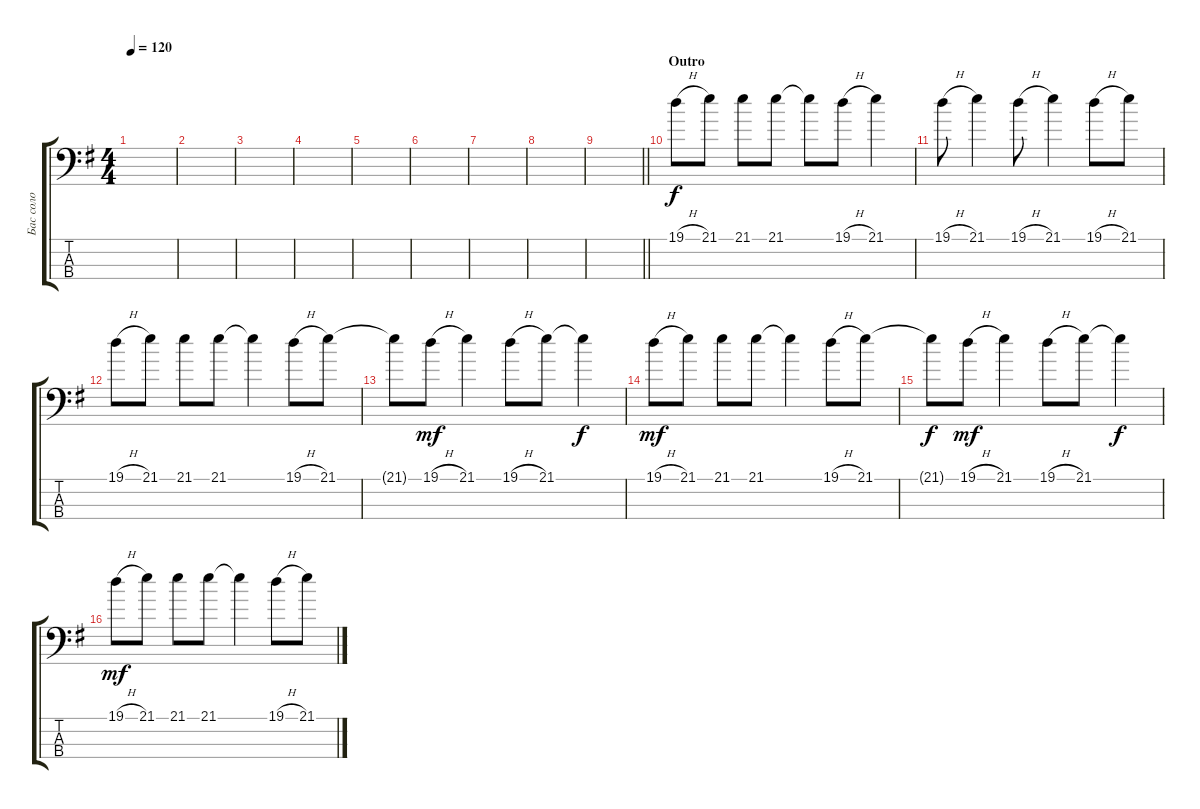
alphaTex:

\track ("Бас соло" "Бас соло") {instrument electricbassfinger}
\staff {score tabs}
\tuning (G2 D2 A1 E1) {hide}
\ts (4 4)
\tempo 120
\clef f4
\ks eminor
|
|
|
|
|
|
|
|
\barLineRight lightlight
|
\section ("" "Outro")
19.1{h}.8 21.1.8 21.1.8 21.1.8 21.1{t}.8 19.1{h}.8 21.1.4 |
19.1{h}.8 21.1.4 19.1{h}.8 21.1.4 19.1{h}.8 21.1.8 |
19.1{h}.8 21.1.8 21.1.8 21.1.8 21.1{t}.4 19.1{h}.8 21.1.8 |
21.1{t}.8{dy f} 19.1{h}.8{dy mf} 21.1.4 19.1{h}.8 21.1.8 21.1{t}.4{dy f} |
19.1{h}.8{dy mf} 21.1.8 21.1.8 21.1.8 21.1{t}.4 19.1{h}.8 21.1.8 |
21.1{t}.8{dy f} 19.1{h}.8{dy mf} 21.1.4 19.1{h}.8 21.1.8 21.1{t}.4{dy f} |
19.1{h}.8{dy mf} 21.1.8 21.1.8 21.1.8 21.1{t}.4 19.1{h}.8 21.1.8
